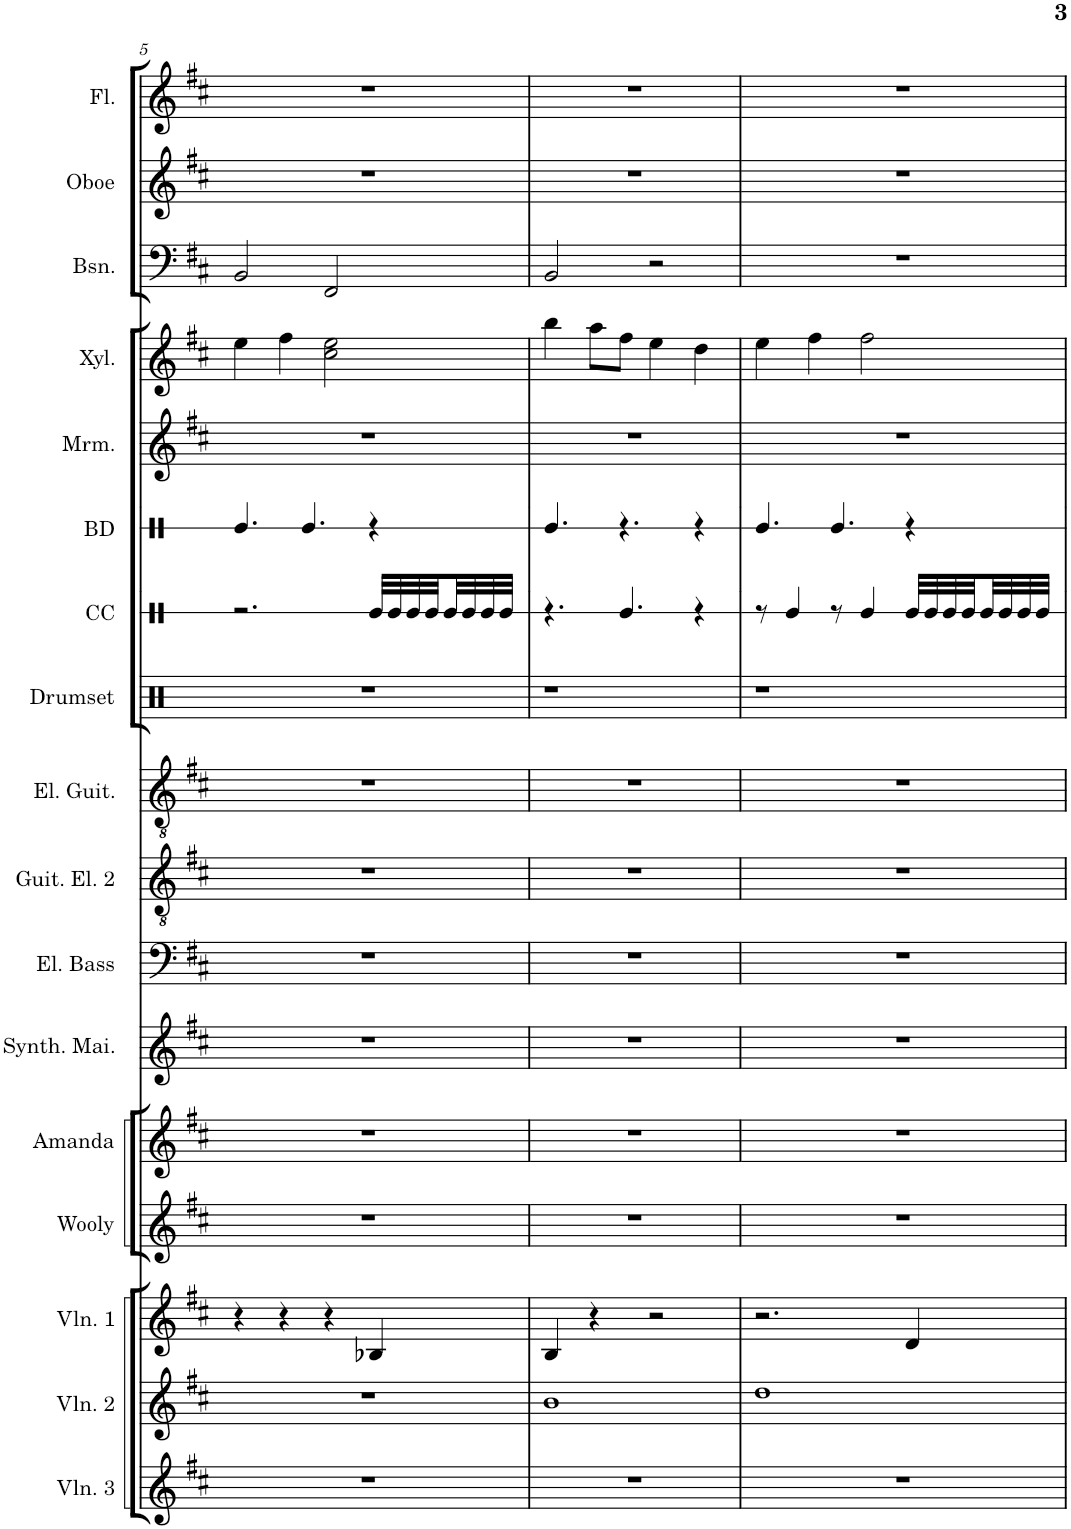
**kern	**kern	**kern	**kern	**kern	**kern	**kern	**kern	**kern	**kern	**kern	**kern	**kern	**kern	**kern	**kern	**kern
*part17	*part16	*part15	*part14	*part13	*part12	*part11	*part10	*part9	*part8	*part7	*part6	*part5	*part4	*part3	*part2	*part1
*staff17	*staff16	*staff15	*staff14	*staff13	*staff12	*staff11	*staff10	*staff9	*staff8	*staff7	*staff6	*staff5	*staff4	*staff3	*staff2	*staff1
*I"Violon 3	*I"Violon 2	*I"Violon 1	*I"Wooly	*I"Amanda	*I"Synthesizer	*I"Electric Bass	*I"Electric Guitar 2	*I"Electric Guitar	*I"Drumset	*I"Snare Drum	*I"Bass Drum	*I"Marimba	*I"Xylophone	*I"Bassoon	*I"Oboe	*I"Flute
*I'Vln. 3	*I'Vln. 2	*I'Vln. 1	*I'Wooly	*I'Amanda	*	*I'El. Bass	*	*I'El. Guit.	*I'Drumset	*	*I'BD	*I'Mrm.	*I'Xyl.	*I'Bsn.	*I'Oboe	*I'Fl.
!!LO:PB:g=z
*clefG2	*clefG2	*clefG2	*clefG2	*clefG2	*clefG2	*clefF4	*clefGv2	*clefGv2	*clefX	*clefX	*clefX	*clefG2	*clefG2	*clefF4	*clefG2	*clefG2
*	*	*	*	*	*	*Trd7c12	*	*	*	*	*	*	*Trd-7c-12	*	*	*
*k[f#c#]	*k[f#c#]	*k[f#c#]	*k[f#c#]	*k[f#c#]	*k[f#c#]	*k[f#c#]	*k[f#c#]	*k[f#c#]	*k[]	*k[]	*k[]	*k[f#c#]	*k[f#c#]	*k[f#c#]	*k[f#c#]	*k[f#c#]
*M4/4	*M4/4	*M4/4	*M4/4	*M4/4	*M4/4	*M4/4	*M4/4	*M4/4	*M4/4	*M4/4	*M4/4	*M4/4	*M4/4	*M4/4	*M4/4	*M4/4
=5	=5	=5	=5	=5	=5	=5	=5	=5	=5	=5	=5	=5	=5	=5	=5	=5
1r	1r	4r	1r	1r	1r	1r	1r	1r	1r	2.r	4.Re/	1r	4ee\	2BB/	1r	1r
.	.	4r	.	.	.	.	.	.	.	.	.	.	4ff#\	.	.	.
.	.	.	.	.	.	.	.	.	.	.	4.Re/	.	.	.	.	.
.	.	4r	.	.	.	.	.	.	.	.	.	.	2cc#\ 2ee\	2FF#/	.	.
.	.	4B-X/	.	.	.	.	.	.	.	32Re/LLL	4r	.	.	.	.	.
.	.	.	.	.	.	.	.	.	.	32Re/	.	.	.	.	.	.
.	.	.	.	.	.	.	.	.	.	32Re/	.	.	.	.	.	.
.	.	.	.	.	.	.	.	.	.	32Re/	.	.	.	.	.	.
.	.	.	.	.	.	.	.	.	.	32Re/	.	.	.	.	.	.
.	.	.	.	.	.	.	.	.	.	32Re/	.	.	.	.	.	.
.	.	.	.	.	.	.	.	.	.	32Re/	.	.	.	.	.	.
.	.	.	.	.	.	.	.	.	.	32Re/JJJ	.	.	.	.	.	.
=6	=6	=6	=6	=6	=6	=6	=6	=6	=6	=6	=6	=6	=6	=6	=6	=6
1r	1b	4B/	1r	1r	1r	1r	1r	1r	1r	4.r	4.Re/	1r	4bb\	2BB/	1r	1r
.	.	4r	.	.	.	.	.	.	.	.	.	.	8aa\L	.	.	.
.	.	.	.	.	.	.	.	.	.	4.Re/	4.r	.	8ff#\J	.	.	.
.	.	2r	.	.	.	.	.	.	.	.	.	.	4ee\	2r	.	.
.	.	.	.	.	.	.	.	.	.	4r	4r	.	4dd\	.	.	.
=7	=7	=7	=7	=7	=7	=7	=7	=7	=7	=7	=7	=7	=7	=7	=7	=7
1r	1dd	2.r	1r	1r	1r	1r	1r	1r	1r	8r	4.Re/	1r	4ee\	1r	1r	1r
.	.	.	.	.	.	.	.	.	.	4Re/	.	.	.	.	.	.
.	.	.	.	.	.	.	.	.	.	.	.	.	4ff#\	.	.	.
.	.	.	.	.	.	.	.	.	.	8r	4.Re/	.	.	.	.	.
.	.	.	.	.	.	.	.	.	.	4Re/	.	.	2ff#\	.	.	.
.	.	4d/	.	.	.	.	.	.	.	32Re/LLL	4r	.	.	.	.	.
.	.	.	.	.	.	.	.	.	.	32Re/	.	.	.	.	.	.
.	.	.	.	.	.	.	.	.	.	32Re/	.	.	.	.	.	.
.	.	.	.	.	.	.	.	.	.	32Re/	.	.	.	.	.	.
.	.	.	.	.	.	.	.	.	.	32Re/	.	.	.	.	.	.
.	.	.	.	.	.	.	.	.	.	32Re/	.	.	.	.	.	.
.	.	.	.	.	.	.	.	.	.	32Re/	.	.	.	.	.	.
.	.	.	.	.	.	.	.	.	.	32Re/JJJ	.	.	.	.	.	.
=	=	=	=	=	=	=	=	=	=	=	=	=	=	=	=	=
*-	*-	*-	*-	*-	*-	*-	*-	*-	*-	*-	*-	*-	*-	*-	*-	*-
